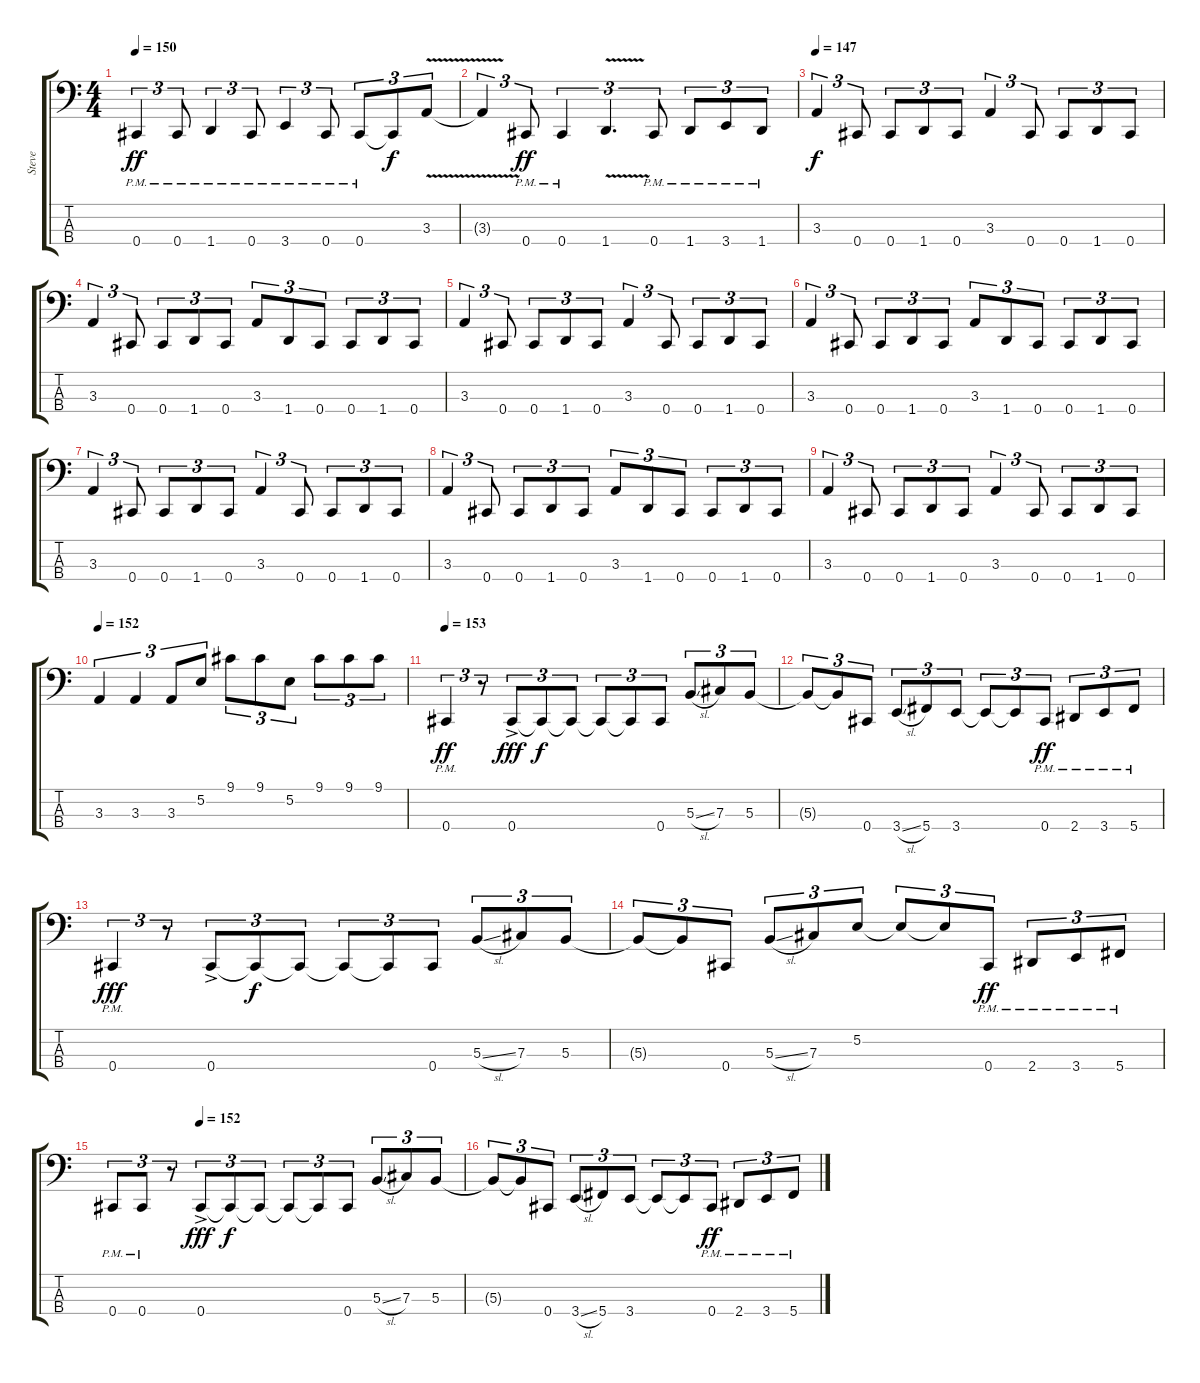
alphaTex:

\track ("Steve" "Steve") {instrument electricbassfinger}
\staff {score tabs}
\tuning (E2 B1 Gb1 Db1) {hide}
\ts (4 4)
\tempo 150
\clef f4
\ks c
0.4{pm}.4{tu (3 2) dy ff} 0.4{pm}.8{tu (3 2)} 1.4{pm}.4{tu (3 2)} 0.4{pm}.8{tu (3 2)} 3.4{pm}.4{tu (3 2)} 0.4{pm}.8{tu (3 2)} 0.4{pm}.8{tu (3 2)} 0.4{t}.8{tu (3 2) dy f} 3.3{v}.8{tu (3 2)} |
3.3{t}.4{tu (3 2)} 0.4{pm}.8{tu (3 2) dy ff} 0.4{pm}.4{tu (3 2)} 1.4{v}.4{d tu (3 2)} 0.4{pm}.8{tu (3 2)} 1.4{pm}.8{tu (3 2)} 3.4{pm}.8{tu (3 2)} 1.4{pm}.8{tu (3 2)} |
\tempo 147
3.3.4{tu (3 2) dy f} 0.4.8{tu (3 2)} 0.4.8{tu (3 2)} 1.4.8{tu (3 2)} 0.4.8{tu (3 2)} 3.3.4{tu (3 2)} 0.4.8{tu (3 2)} 0.4.8{tu (3 2)} 1.4.8{tu (3 2)} 0.4.8{tu (3 2)} |
3.3.4{tu (3 2)} 0.4.8{tu (3 2)} 0.4.8{tu (3 2)} 1.4.8{tu (3 2)} 0.4.8{tu (3 2)} 3.3.8{tu (3 2)} 1.4.8{tu (3 2)} 0.4.8{tu (3 2)} 0.4.8{tu (3 2)} 1.4.8{tu (3 2)} 0.4.8{tu (3 2)} |
3.3.4{tu (3 2)} 0.4.8{tu (3 2)} 0.4.8{tu (3 2)} 1.4.8{tu (3 2)} 0.4.8{tu (3 2)} 3.3.4{tu (3 2)} 0.4.8{tu (3 2)} 0.4.8{tu (3 2)} 1.4.8{tu (3 2)} 0.4.8{tu (3 2)} |
3.3.4{tu (3 2)} 0.4.8{tu (3 2)} 0.4.8{tu (3 2)} 1.4.8{tu (3 2)} 0.4.8{tu (3 2)} 3.3.8{tu (3 2)} 1.4.8{tu (3 2)} 0.4.8{tu (3 2)} 0.4.8{tu (3 2)} 1.4.8{tu (3 2)} 0.4.8{tu (3 2)} |
3.3.4{tu (3 2)} 0.4.8{tu (3 2)} 0.4.8{tu (3 2)} 1.4.8{tu (3 2)} 0.4.8{tu (3 2)} 3.3.4{tu (3 2)} 0.4.8{tu (3 2)} 0.4.8{tu (3 2)} 1.4.8{tu (3 2)} 0.4.8{tu (3 2)} |
3.3.4{tu (3 2)} 0.4.8{tu (3 2)} 0.4.8{tu (3 2)} 1.4.8{tu (3 2)} 0.4.8{tu (3 2)} 3.3.8{tu (3 2)} 1.4.8{tu (3 2)} 0.4.8{tu (3 2)} 0.4.8{tu (3 2)} 1.4.8{tu (3 2)} 0.4.8{tu (3 2)} |
3.3.4{tu (3 2)} 0.4.8{tu (3 2)} 0.4.8{tu (3 2)} 1.4.8{tu (3 2)} 0.4.8{tu (3 2)} 3.3.4{tu (3 2)} 0.4.8{tu (3 2)} 0.4.8{tu (3 2)} 1.4.8{tu (3 2)} 0.4.8{tu (3 2)} |
\tempo 152
3.3.4{tu (3 2)} 3.3.4{tu (3 2)} 3.3.8{tu (3 2)} 5.2.8{tu (3 2)} 9.1.8{tu (3 2)} 9.1.8{tu (3 2)} 5.2.8{tu (3 2)} 9.1.8{tu (3 2)} 9.1.8{tu (3 2)} 9.1.8{tu (3 2)} |
\tempo 153
0.4{pm}.4{tu (3 2) dy ff} r.8{tu (3 2)} 0.4{ac}.8{tu (3 2) dy fff} 0.4{t}.8{tu (3 2) dy f} 0.4{t}.8{tu (3 2)} 0.4{t}.8{tu (3 2)} 0.4{t}.8{tu (3 2)} 0.4.8{tu (3 2)} 5.3{sl}.8{tu (3 2)} 7.3.8{tu (3 2)} 5.3.8{tu (3 2)} |
5.3{t}.8{tu (3 2)} 5.3{t}.8{tu (3 2)} 0.4.8{tu (3 2)} 3.4{sl}.8{tu (3 2)} 5.4.8{tu (3 2)} 3.4.8{tu (3 2)} 3.4{t}.8{tu (3 2)} 3.4{t}.8{tu (3 2)} 0.4{pm}.8{tu (3 2) dy ff} 2.4{pm}.8{tu (3 2)} 3.4{pm}.8{tu (3 2)} 5.4{pm}.8{tu (3 2)} |
0.4{pm}.4{tu (3 2) dy fff} r.8{tu (3 2)} 0.4{ac}.8{tu (3 2)} 0.4{t}.8{tu (3 2) dy f} 0.4{t}.8{tu (3 2)} 0.4{t}.8{tu (3 2)} 0.4{t}.8{tu (3 2)} 0.4.8{tu (3 2)} 5.3{sl}.8{tu (3 2)} 7.3.8{tu (3 2)} 5.3.8{tu (3 2)} |
5.3{t}.8{tu (3 2)} 5.3{t}.8{tu (3 2)} 0.4.8{tu (3 2)} 5.3{sl}.8{tu (3 2)} 7.3.8{tu (3 2)} 5.2.8{tu (3 2)} 5.2{t}.8{tu (3 2)} 5.2{t}.8{tu (3 2)} 0.4{pm}.8{tu (3 2) dy ff} 2.4{pm}.8{tu (3 2)} 3.4{pm}.8{tu (3 2)} 5.4{pm}.8{tu (3 2)} |
\tempo (152 0.25)
0.4{pm}.8{tu (3 2)} 0.4{pm}.8{tu (3 2)} r.8{tu (3 2)} 0.4{ac}.8{tu (3 2) dy fff} 0.4{t}.8{tu (3 2) dy f} 0.4{t}.8{tu (3 2)} 0.4{t}.8{tu (3 2)} 0.4{t}.8{tu (3 2)} 0.4.8{tu (3 2)} 5.3{sl}.8{tu (3 2)} 7.3.8{tu (3 2)} 5.3.8{tu (3 2)} |
5.3{t}.8{tu (3 2)} 5.3{t}.8{tu (3 2)} 0.4.8{tu (3 2)} 3.4{sl}.8{tu (3 2)} 5.4.8{tu (3 2)} 3.4.8{tu (3 2)} 3.4{t}.8{tu (3 2)} 3.4{t}.8{tu (3 2)} 0.4{pm}.8{tu (3 2) dy ff} 2.4{pm}.8{tu (3 2)} 3.4{pm}.8{tu (3 2)} 5.4{pm}.8{tu (3 2)}
